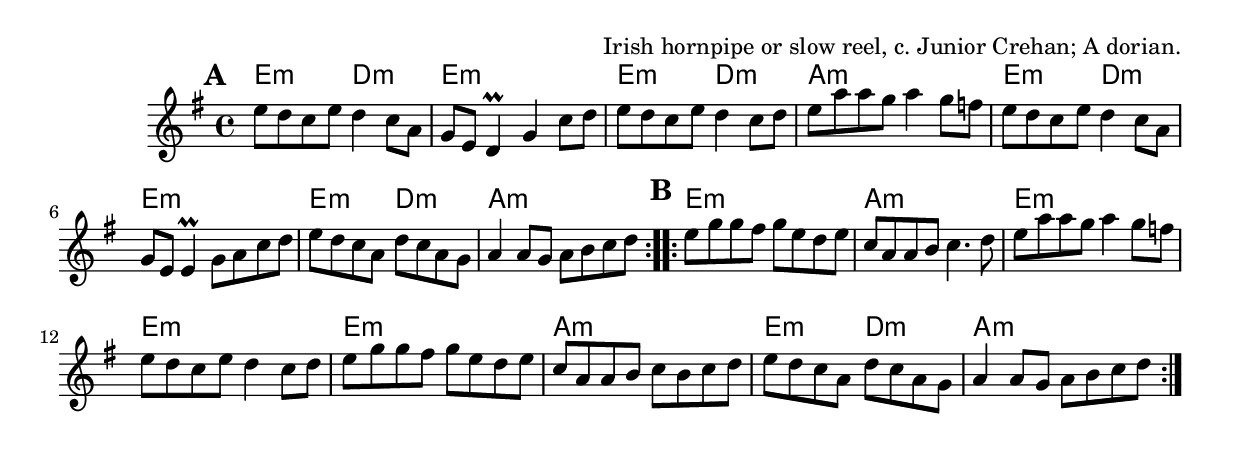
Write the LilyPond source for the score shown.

\version "2.18.2"
\include "util.ly"

\tocItem \markup "Her Golden Hair Was Hanging Down Her Back"

\score {
  <<
    \relative e'' {
      \time 4/4
      \key a \dorian

      \repeat volta 2 {
        \mark \default
        e8 d c e d4 c8 a |
        g8 e d4\prall g c8 d |
        e8 d c e d4 c8 d |
        e8 a a g a4 g8 f |

        e8 d c e d4 c8 a |
        g8 e e4\prall g8 a c d |
        e d c a d c a g |
        a4 a8 g a b c d |
      }

      \repeat volta 2 {
        \mark \default
        e8 g g fis g e d e |
        c8 a a b c4. d8 |
        e8 a a g a4 g8 f |
        e8 d c e d4 c8 d |

        e8 g g fis g e d e |
        c8 a a b c b c d |
        e8 d c a d c a g |
        a4 a8 g a b c d |
      }
    }

    \new ChordNames {
      \chordmode {
        \time 4/4

        \repeat volta 2 {
          e2:m d2:m | e1:m | e2:m d2:m | a1:m |
          e2:m d2:m | e1:m | e2:m d2:m | a1:m |
        }

        \repeat volta 2 {
          e1:m | a1:m | e1:m | e1:m |
          e1:m | a1:m | e2:m d2:m | a1:m |
        }
      }
    }
  >>

  \header {
    title = "Her Golden Hair Was Hanging Down Her Back"
    opus = "Irish hornpipe or slow reel, c. Junior Crehan; A dorian."
  }
}
